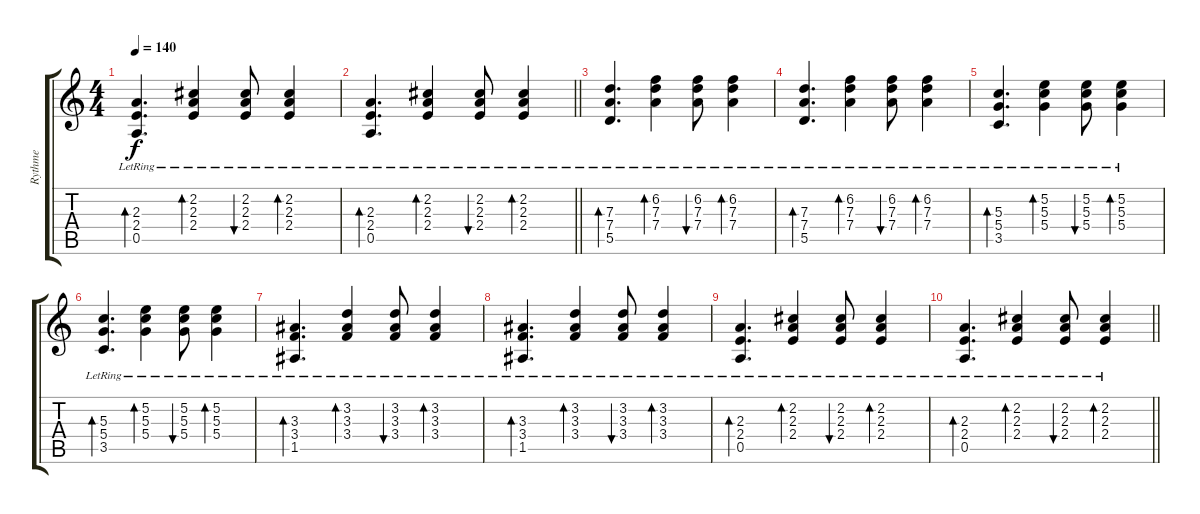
\track ("Rythme" "Rythme") {instrument overdrivenguitar}
\staff {score tabs}
\tuning (E4 B3 G3 D3 A2 D2) {hide}
\ts (4 4)
\tempo 140
\clef g2
\ks c
(2.3{lr} 2.4{lr} 0.5{lr}).4{d bd 120 dy f} (2.2{lr} 2.3{lr} 2.4{lr}).4{bd 120} (2.2{lr} 2.3{lr} 2.4{lr}).8{bu 480} (2.2{lr} 2.3{lr} 2.4{lr}).4{bd 60} |
\barLineRight lightlight
(2.3{lr} 2.4{lr} 0.5{lr}).4{d bd 120} (2.2{lr} 2.3{lr} 2.4{lr}).4{bd 120} (2.2{lr} 2.3{lr} 2.4{lr}).8{bu 480} (2.2{lr} 2.3{lr} 2.4{lr}).4{bd 60} |
\section ("" " ")
(7.3{lr} 7.4{lr} 5.5{lr}).4{d bd 120 volume 12} (6.2{lr} 7.3{lr} 7.4{lr}).4{bd 120} (6.2{lr} 7.3{lr} 7.4{lr}).8{bu 480} (6.2{lr} 7.3{lr} 7.4{lr}).4{bd 60} |
(7.3{lr} 7.4{lr} 5.5{lr}).4{d bd 120 volume 11} (6.2{lr} 7.3{lr} 7.4{lr}).4{bd 120} (6.2{lr} 7.3{lr} 7.4{lr}).8{bu 480} (6.2{lr} 7.3{lr} 7.4{lr}).4{bd 60} |
(5.3{lr} 5.4{lr} 3.5{lr}).4{d bd 120 volume 10} (5.2{lr} 5.3{lr} 5.4{lr}).4{bd 120} (5.2{lr} 5.3{lr} 5.4{lr}).8{bu 480} (5.2{lr} 5.3{lr} 5.4{lr}).4{bd 60} |
(5.3{lr} 5.4{lr} 3.5{lr}).4{d bd 120 volume 0} (5.2{lr} 5.3{lr} 5.4{lr}).4{bd 120} (5.2{lr} 5.3{lr} 5.4{lr}).8{bu 480} (5.2{lr} 5.3{lr} 5.4{lr}).4{bd 60} |
(3.3{lr} 3.4{lr} 1.5{lr}).4{d bd 120} (3.2{lr} 3.3{lr} 3.4{lr}).4{bd 120} (3.2{lr} 3.3{lr} 3.4{lr}).8{bu 480} (3.2{lr} 3.3{lr} 3.4{lr}).4{bd 60} |
(3.3{lr} 3.4{lr} 1.5{lr}).4{d bd 120} (3.2{lr} 3.3{lr} 3.4{lr}).4{bd 120} (3.2{lr} 3.3{lr} 3.4{lr}).8{bu 480} (3.2{lr} 3.3{lr} 3.4{lr}).4{bd 60} |
(2.3{lr} 2.4{lr} 0.5{lr}).4{d bd 120} (2.2{lr} 2.3{lr} 2.4{lr}).4{bd 120} (2.2{lr} 2.3{lr} 2.4{lr}).8{bu 480} (2.2{lr} 2.3{lr} 2.4{lr}).4{bd 60} |
\barLineRight lightlight
(2.3{lr} 2.4{lr} 0.5{lr}).4{d bd 120} (2.2{lr} 2.3{lr} 2.4{lr}).4{bd 120} (2.2{lr} 2.3{lr} 2.4{lr}).8{bu 480} (2.2{lr} 2.3{lr} 2.4{lr}).4{bd 60}
